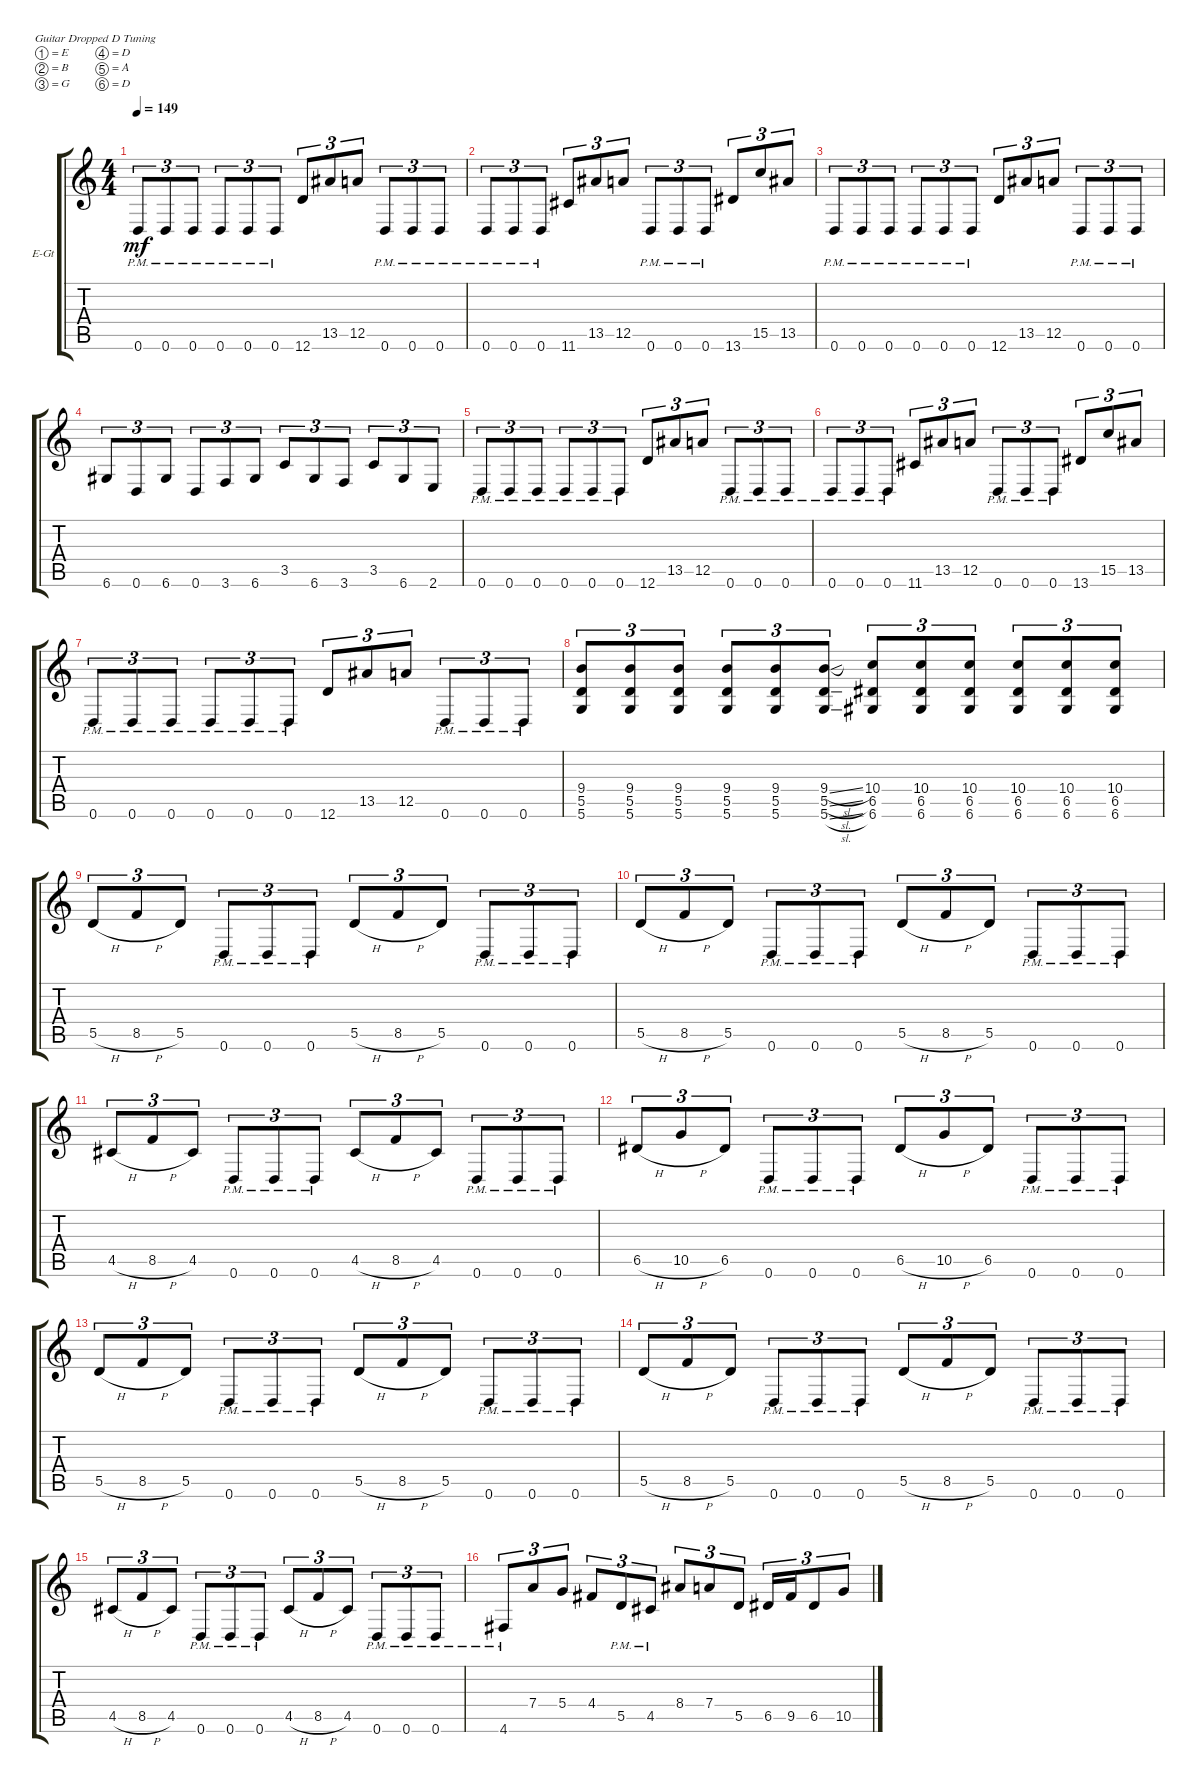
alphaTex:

\defaultSystemsLayout 4
\bracketExtendMode groupsimilarinstruments
\firstSystemTrackNameOrientation horizontal
\otherSystemsTrackNameOrientation horizontal
\track ("Mark Morton I" "E-Gt") {instrument distortionguitar}
\staff {score tabs}
\tuning (E4 B3 G3 D3 A2 D2)
\ts (4 4)
\tempo 149
\clef g2
\ks c
0.6{pm}.8{tu (3 2) dy mf} 0.6{pm}.8{tu (3 2)} 0.6{pm}.8{tu (3 2)} 0.6{pm}.8{tu (3 2)} 0.6{pm}.8{tu (3 2)} 0.6{pm}.8{tu (3 2)} 12.6.8{tu (3 2)} 13.5.8{tu (3 2)} 12.5.8{tu (3 2)} 0.6{pm}.8{tu (3 2)} 0.6{pm}.8{tu (3 2)} 0.6{pm}.8{tu (3 2)} |
0.6{pm}.8{tu (3 2)} 0.6{pm}.8{tu (3 2)} 0.6{pm}.8{tu (3 2)} 11.6.8{tu (3 2)} 13.5.8{tu (3 2)} 12.5.8{tu (3 2)} 0.6{pm}.8{tu (3 2)} 0.6{pm}.8{tu (3 2)} 0.6{pm}.8{tu (3 2)} 13.6.8{tu (3 2)} 15.5.8{tu (3 2)} 13.5.8{tu (3 2)} |
0.6{pm}.8{tu (3 2)} 0.6{pm}.8{tu (3 2)} 0.6{pm}.8{tu (3 2)} 0.6{pm}.8{tu (3 2)} 0.6{pm}.8{tu (3 2)} 0.6{pm}.8{tu (3 2)} 12.6.8{tu (3 2)} 13.5.8{tu (3 2)} 12.5.8{tu (3 2)} 0.6{pm}.8{tu (3 2)} 0.6{pm}.8{tu (3 2)} 0.6{pm}.8{tu (3 2)} |
6.6.8{tu (3 2)} 0.6.8{tu (3 2)} 6.6.8{tu (3 2)} 0.6.8{tu (3 2)} 3.6.8{tu (3 2)} 6.6.8{tu (3 2)} 3.5.8{tu (3 2)} 6.6.8{tu (3 2)} 3.6.8{tu (3 2)} 3.5.8{tu (3 2)} 6.6.8{tu (3 2)} 2.6.8{tu (3 2)} |
0.6{pm}.8{tu (3 2)} 0.6{pm}.8{tu (3 2)} 0.6{pm}.8{tu (3 2)} 0.6{pm}.8{tu (3 2)} 0.6{pm}.8{tu (3 2)} 0.6{pm}.8{tu (3 2)} 12.6.8{tu (3 2)} 13.5.8{tu (3 2)} 12.5.8{tu (3 2)} 0.6{pm}.8{tu (3 2)} 0.6{pm}.8{tu (3 2)} 0.6{pm}.8{tu (3 2)} |
0.6{pm}.8{tu (3 2)} 0.6{pm}.8{tu (3 2)} 0.6{pm}.8{tu (3 2)} 11.6.8{tu (3 2)} 13.5.8{tu (3 2)} 12.5.8{tu (3 2)} 0.6{pm}.8{tu (3 2)} 0.6{pm}.8{tu (3 2)} 0.6{pm}.8{tu (3 2)} 13.6.8{tu (3 2)} 15.5.8{tu (3 2)} 13.5.8{tu (3 2)} |
0.6{pm}.8{tu (3 2)} 0.6{pm}.8{tu (3 2)} 0.6{pm}.8{tu (3 2)} 0.6{pm}.8{tu (3 2)} 0.6{pm}.8{tu (3 2)} 0.6{pm}.8{tu (3 2)} 12.6.8{tu (3 2)} 13.5.8{tu (3 2)} 12.5.8{tu (3 2)} 0.6{pm}.8{tu (3 2)} 0.6{pm}.8{tu (3 2)} 0.6{pm}.8{tu (3 2)} |
(5.6 5.5 9.4).8{tu (3 2)} (5.6 5.5 9.4).8{tu (3 2)} (5.6 5.5 9.4).8{tu (3 2)} (9.4 5.6 5.5).8{tu (3 2)} (5.6 5.5 9.4).8{tu (3 2)} (5.6{sl} 5.5{sl} 9.4{sl}).8{tu (3 2)} (6.6 6.5 10.4).8{tu (3 2)} (6.6 6.5 10.4).8{tu (3 2)} (6.6 6.5 10.4).8{tu (3 2)} (6.6 6.5 10.4).8{tu (3 2)} (6.6 6.5 10.4).8{tu (3 2)} (6.6 6.5 10.4).8{tu (3 2)} |
5.5{h}.8{tu (3 2)} 8.5{h}.8{tu (3 2)} 5.5.8{tu (3 2)} 0.6{pm}.8{tu (3 2)} 0.6{pm}.8{tu (3 2)} 0.6{pm}.8{tu (3 2)} 5.5{h}.8{tu (3 2)} 8.5{h}.8{tu (3 2)} 5.5.8{tu (3 2)} 0.6{pm}.8{tu (3 2)} 0.6{pm}.8{tu (3 2)} 0.6{pm}.8{tu (3 2)} |
5.5{h}.8{tu (3 2)} 8.5{h}.8{tu (3 2)} 5.5.8{tu (3 2)} 0.6{pm}.8{tu (3 2)} 0.6{pm}.8{tu (3 2)} 0.6{pm}.8{tu (3 2)} 5.5{h}.8{tu (3 2)} 8.5{h}.8{tu (3 2)} 5.5.8{tu (3 2)} 0.6{pm}.8{tu (3 2)} 0.6{pm}.8{tu (3 2)} 0.6{pm}.8{tu (3 2)} |
4.5{h}.8{tu (3 2)} 8.5{h}.8{tu (3 2)} 4.5.8{tu (3 2)} 0.6{pm}.8{tu (3 2)} 0.6{pm}.8{tu (3 2)} 0.6{pm}.8{tu (3 2)} 4.5{h}.8{tu (3 2)} 8.5{h}.8{tu (3 2)} 4.5.8{tu (3 2)} 0.6{pm}.8{tu (3 2)} 0.6{pm}.8{tu (3 2)} 0.6{pm}.8{tu (3 2)} |
6.5{h}.8{tu (3 2)} 10.5{h}.8{tu (3 2)} 6.5.8{tu (3 2)} 0.6{pm}.8{tu (3 2)} 0.6{pm}.8{tu (3 2)} 0.6{pm}.8{tu (3 2)} 6.5{h}.8{tu (3 2)} 10.5{h}.8{tu (3 2)} 6.5.8{tu (3 2)} 0.6{pm}.8{tu (3 2)} 0.6{pm}.8{tu (3 2)} 0.6{pm}.8{tu (3 2)} |
5.5{h}.8{tu (3 2)} 8.5{h}.8{tu (3 2)} 5.5.8{tu (3 2)} 0.6{pm}.8{tu (3 2)} 0.6{pm}.8{tu (3 2)} 0.6{pm}.8{tu (3 2)} 5.5{h}.8{tu (3 2)} 8.5{h}.8{tu (3 2)} 5.5.8{tu (3 2)} 0.6{pm}.8{tu (3 2)} 0.6{pm}.8{tu (3 2)} 0.6{pm}.8{tu (3 2)} |
5.5{h}.8{tu (3 2)} 8.5{h}.8{tu (3 2)} 5.5.8{tu (3 2)} 0.6{pm}.8{tu (3 2)} 0.6{pm}.8{tu (3 2)} 0.6{pm}.8{tu (3 2)} 5.5{h}.8{tu (3 2)} 8.5{h}.8{tu (3 2)} 5.5.8{tu (3 2)} 0.6{pm}.8{tu (3 2)} 0.6{pm}.8{tu (3 2)} 0.6{pm}.8{tu (3 2)} |
4.5{h}.8{tu (3 2)} 8.5{h}.8{tu (3 2)} 4.5.8{tu (3 2)} 0.6{pm}.8{tu (3 2)} 0.6{pm}.8{tu (3 2)} 0.6{pm}.8{tu (3 2)} 4.5{h}.8{tu (3 2)} 8.5{h}.8{tu (3 2)} 4.5.8{tu (3 2)} 0.6{pm}.8{tu (3 2)} 0.6{pm}.8{tu (3 2)} 0.6{pm}.8{tu (3 2)} |
4.6{pm}.8{tu (3 2)} 7.4.8{tu (3 2)} 5.4.8{tu (3 2)} 4.4.8{tu (3 2)} 5.5{pm}.8{tu (3 2)} 4.5{pm}.8{tu (3 2)} 8.4.8{tu (3 2)} 7.4.8{tu (3 2)} 5.5.8{tu (3 2)} 6.5.16{tu (3 2)} 9.5.16{tu (3 2)} 6.5.8{tu (3 2)} 10.5.8{tu (3 2)}
